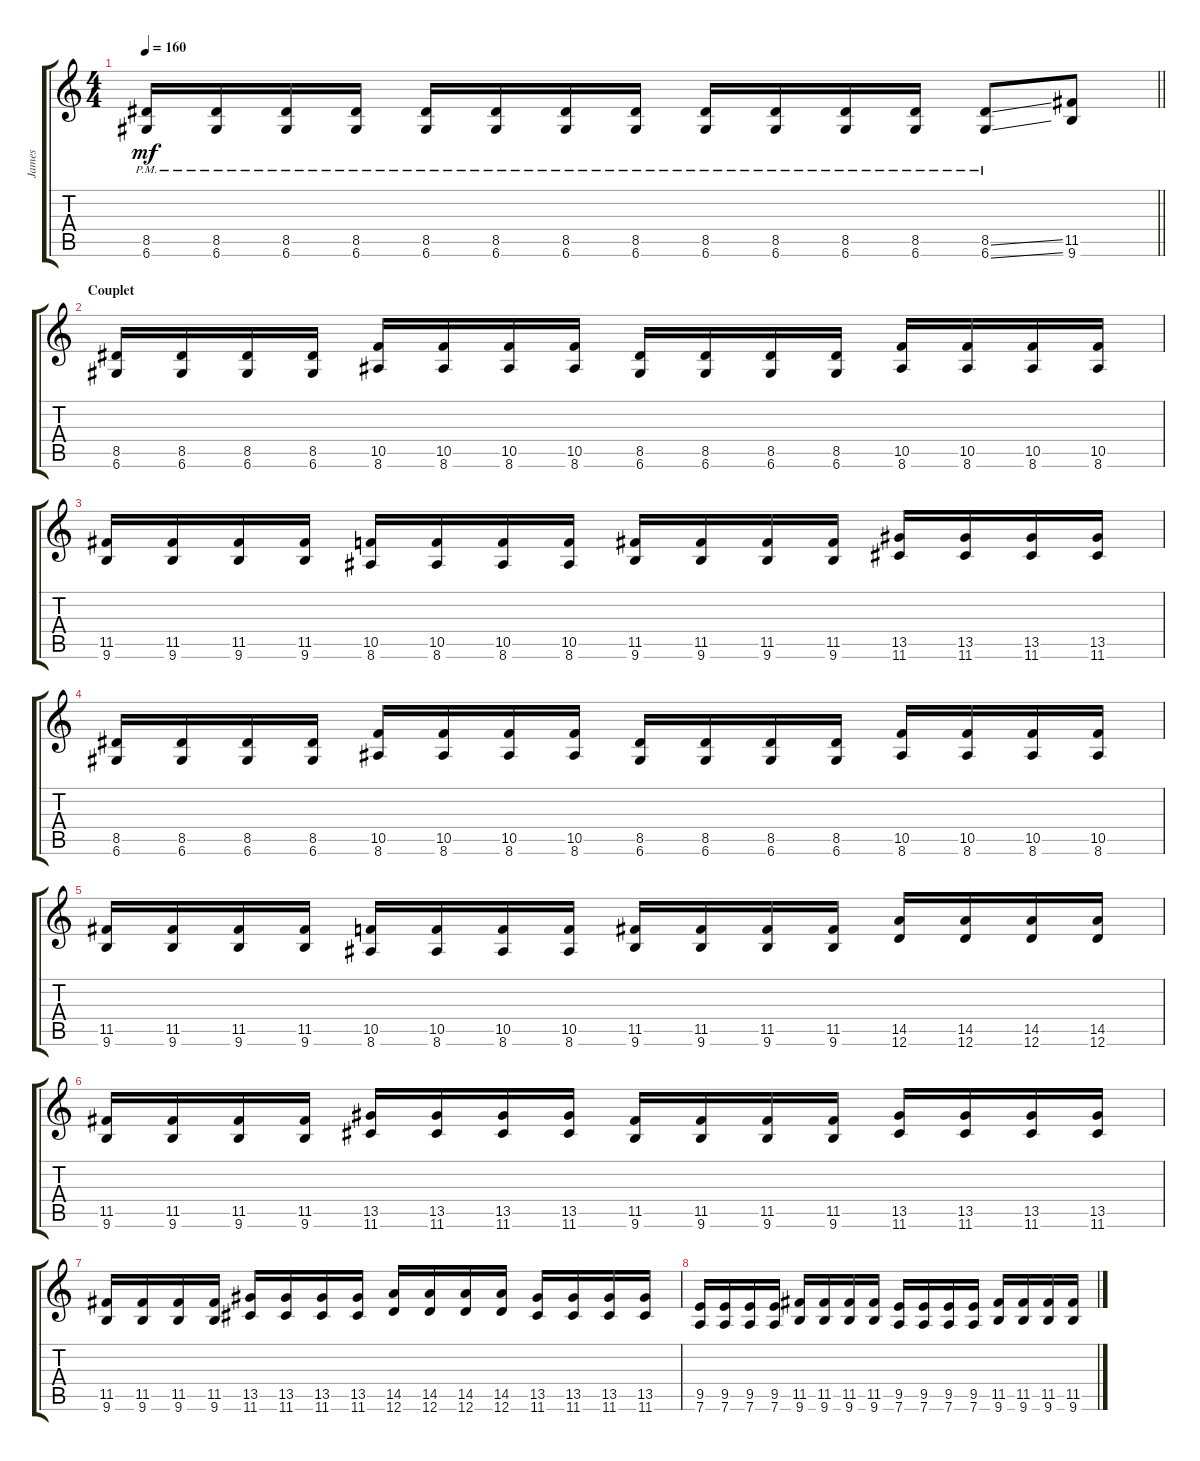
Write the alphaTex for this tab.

\track ("James" "James") {instrument distortionguitar}
\staff {score tabs}
\tuning (D4 A3 F3 C3 G2 D2) {hide}
\ts (4 4)
\tempo 160
\clef g2
\barLineRight lightlight
\ks c
(8.5{pm} 6.6{pm}).16{dy mf} (8.5{pm} 6.6{pm}).16 (8.5{pm} 6.6{pm}).16 (8.5{pm} 6.6{pm}).16 (8.5{pm} 6.6{pm}).16 (8.5{pm} 6.6{pm}).16 (8.5{pm} 6.6{pm}).16 (8.5{pm} 6.6{pm}).16 (8.5{pm} 6.6{pm}).16 (8.5{pm} 6.6{pm}).16 (8.5{pm} 6.6{pm}).16 (8.5{pm} 6.6{pm}).16 (8.5{ss pm} 6.6{ss pm}).8 (11.5 9.6).8 |
\section ("" "Couplet")
(8.5 6.6).16 (8.5 6.6).16 (8.5 6.6).16 (8.5 6.6).16 (10.5 8.6).16 (10.5 8.6).16 (10.5 8.6).16 (10.5 8.6).16 (8.5 6.6).16 (8.5 6.6).16 (8.5 6.6).16 (8.5 6.6).16 (10.5 8.6).16 (10.5 8.6).16 (10.5 8.6).16 (10.5 8.6).16 |
(11.5 9.6).16 (11.5 9.6).16 (11.5 9.6).16 (11.5 9.6).16 (10.5 8.6).16 (10.5 8.6).16 (10.5 8.6).16 (10.5 8.6).16 (11.5 9.6).16 (11.5 9.6).16 (11.5 9.6).16 (11.5 9.6).16 (13.5 11.6).16 (13.5 11.6).16 (13.5 11.6).16 (13.5 11.6).16 |
(8.5 6.6).16 (8.5 6.6).16 (8.5 6.6).16 (8.5 6.6).16 (10.5 8.6).16 (10.5 8.6).16 (10.5 8.6).16 (10.5 8.6).16 (8.5 6.6).16 (8.5 6.6).16 (8.5 6.6).16 (8.5 6.6).16 (10.5 8.6).16 (10.5 8.6).16 (10.5 8.6).16 (10.5 8.6).16 |
(11.5 9.6).16 (11.5 9.6).16 (11.5 9.6).16 (11.5 9.6).16 (10.5 8.6).16 (10.5 8.6).16 (10.5 8.6).16 (10.5 8.6).16 (11.5 9.6).16 (11.5 9.6).16 (11.5 9.6).16 (11.5 9.6).16 (14.5 12.6).16 (14.5 12.6).16 (14.5 12.6).16 (14.5 12.6).16 |
(11.5 9.6).16 (11.5 9.6).16 (11.5 9.6).16 (11.5 9.6).16 (13.5 11.6).16 (13.5 11.6).16 (13.5 11.6).16 (13.5 11.6).16 (11.5 9.6).16 (11.5 9.6).16 (11.5 9.6).16 (11.5 9.6).16 (13.5 11.6).16 (13.5 11.6).16 (13.5 11.6).16 (13.5 11.6).16 |
(11.5 9.6).16 (11.5 9.6).16 (11.5 9.6).16 (11.5 9.6).16 (13.5 11.6).16 (13.5 11.6).16 (13.5 11.6).16 (13.5 11.6).16 (14.5 12.6).16 (14.5 12.6).16 (14.5 12.6).16 (14.5 12.6).16 (13.5 11.6).16 (13.5 11.6).16 (13.5 11.6).16 (13.5 11.6).16 |
(9.5 7.6).16 (9.5 7.6).16 (9.5 7.6).16 (9.5 7.6).16 (11.5 9.6).16 (11.5 9.6).16 (11.5 9.6).16 (11.5 9.6).16 (9.5 7.6).16 (9.5 7.6).16 (9.5 7.6).16 (9.5 7.6).16 (11.5 9.6).16 (11.5 9.6).16 (11.5 9.6).16 (11.5 9.6).16
